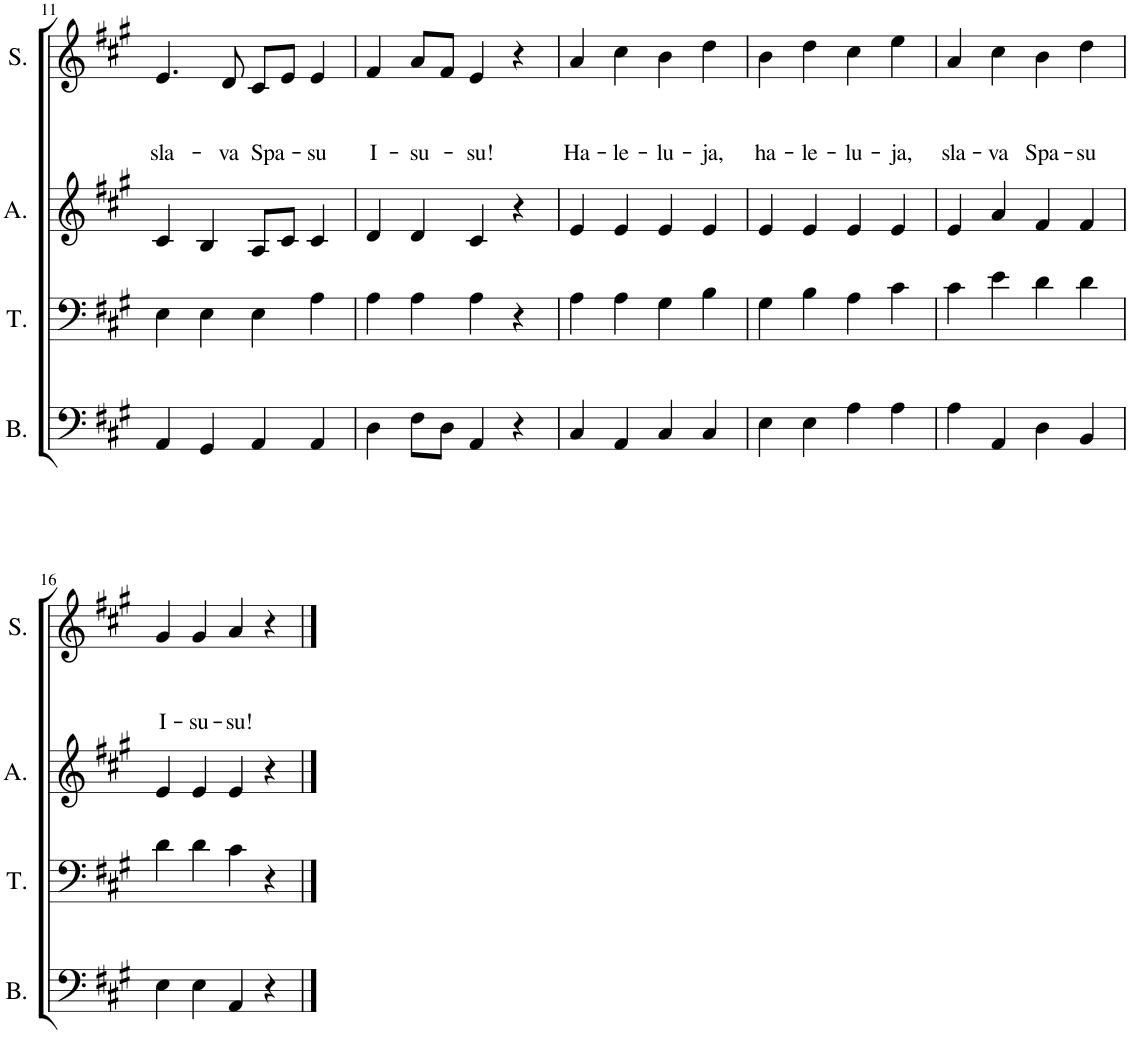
**kern	**kern	**kern	**kern	**text	**text	**text
*part4	*part3	*part2	*part1	*part1	*part1	*part1
*staff4	*staff3	*staff2	*staff1	*staff1	*staff1	*staff1
*I"Bass	*I"Tenor	*I"Alto	*I"Soprano	*	*	*
*I'B.	*I'T.	*I'A.	*I'S.	*	*	*
!!LO:PB:g=z
*clefF4	*clefF4	*clefG2	*clefG2	*	*	*
*k[f#c#g#]	*k[f#c#g#]	*k[f#c#g#]	*k[f#c#g#]	*	*	*
*M4/4	*M4/4	*M4/4	*M4/4	*	*	*
*met(c)	*met(c)	*met(c)	*met(c)	*	*	*
=11	=11	=11	=11	=11	=11	=11
!	!	!	!	!	!	!LO:LY:b
4AA/	4E\	4c#/	4.e/	.	.	sla-
4GG#/	4E\	4B/	.	.	.	.
!	!	!	!	!	!	!LO:LY:b
.	.	.	8d/	.	.	-va
!	!	!	!	!	!	!LO:LY:b
4AA/	4E\	8A/L	8c#/L	.	.	Spa-
.	.	8c#/J	8e/J	.	.	.
!	!	!	!	!	!	!LO:LY:b
4AA/	4A\	4c#/	4e/	.	.	-su
=12	=12	=12	=12	=12	=12	=12
!	!	!	!	!	!	!LO:LY:b
4D\	4A\	4d/	4f#/	.	.	I-
!	!	!	!	!	!	!LO:LY:b
8F#\L	4A\	4d/	8a/L	.	.	-su-
8D\J	.	.	8f#/J	.	.	.
!	!	!	!	!	!	!LO:LY:b
4AA/	4A\	4c#/	4e/	.	.	-su!
4r	4r	4r	4r	.	.	.
=13	=13	=13	=13	=13	=13	=13
!	!	!	!	!	!	!LO:LY:b
4C#/	4A\	4e/	4a/	.	.	Ha-
!	!	!	!	!	!	!LO:LY:b
4AA/	4A\	4e/	4cc#\	.	.	-le-
!	!	!	!	!	!	!LO:LY:b
4C#/	4G#\	4e/	4b\	.	.	-lu-
!	!	!	!	!	!	!LO:LY:b
4C#/	4B\	4e/	4dd\	.	.	-ja,
=14	=14	=14	=14	=14	=14	=14
!	!	!	!	!	!	!LO:LY:b
4E\	4G#\	4e/	4b\	.	.	ha-
!	!	!	!	!	!	!LO:LY:b
4E\	4B\	4e/	4dd\	.	.	-le-
!	!	!	!	!	!	!LO:LY:b
4A\	4A\	4e/	4cc#\	.	.	-lu-
!	!	!	!	!	!	!LO:LY:b
4A\	4c#\	4e/	4ee\	.	.	-ja,
=15	=15	=15	=15	=15	=15	=15
!	!	!	!	!	!	!LO:LY:b
4A\	4c#\	4e/	4a/	.	.	sla-
!	!	!	!	!	!	!LO:LY:b
4AA/	4e\	4a/	4cc#\	.	.	-va
!	!	!	!	!	!	!LO:LY:b
4D\	4d\	4f#/	4b\	.	.	Spa-
!	!	!	!	!	!	!LO:LY:b
4BB/	4d\	4f#/	4dd\	.	.	-su
!!LO:LB:g=z
=16	=16	=16	=16	=16	=16	=16
!	!	!	!	!	!	!LO:LY:b
4E\	4d\	4e/	4g#/	.	.	I-
!	!	!	!	!	!	!LO:LY:b
4E\	4d\	4e/	4g#/	.	.	-su-
!	!	!	!	!	!	!LO:LY:b
4AA/	4c#\	4e/	4a/	.	.	-su!
4r	4r	4r	4r	.	.	.
==	==	==	==	==	==	==
*-	*-	*-	*-	*-	*-	*-
